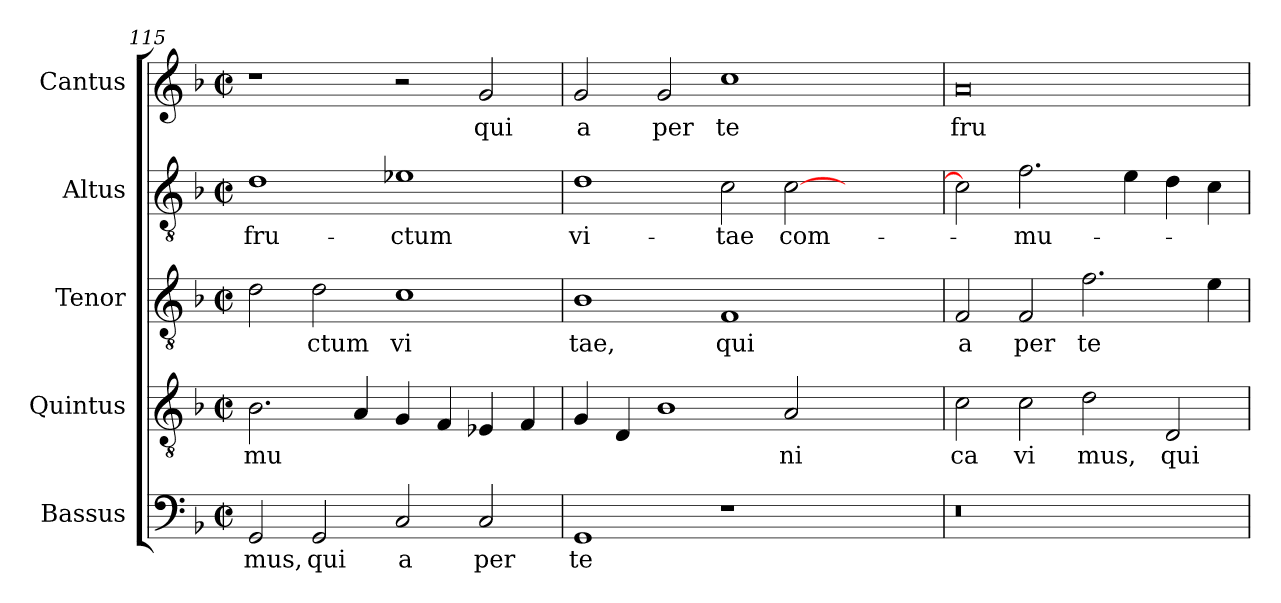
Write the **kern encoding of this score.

**kern	**text	**kern	**text	**kern	**text	**kern	**text	**kern	**text
*part5	*part5	*part4	*part4	*part3	*part3	*part2	*part2	*part1	*part1
*staff5	*staff5	*staff4	*staff4	*staff3	*staff3	*staff2	*staff2	*staff1	*staff1
*I"Bassus	*	*I"Quintus	*	*I"Tenor	*	*I"Altus	*	*I"Cantus	*
*clefF4	*	*clefGv2	*	*clefGv2	*	*clefGv2	*	*clefG2	*
*k[b-]	*	*k[b-]	*	*k[b-]	*	*k[b-]	*	*k[b-]	*
*F:	*	*F:	*	*F:	*	*F:	*	*F:	*
*M2/2	*	*M2/2	*	*M2/2	*	*M2/2	*	*M2/2	*
*met(c|)	*	*met(c|)	*	*met(c|)	*	*met(c|)	*	*met(c|)	*
=115	=115	=115	=115	=115	=115	=115	=115	=115	=115
!	!LO:LY:b:cj	!	!LO:LY:b	!	!	!	!LO:LY:b:cj	!	!
2GG/	mus,	2.B-\	mu	2d\	.	1d	fru-	1r	.
!	!LO:LY:b:cj	!	!	!	!LO:LY:b:cj	!	!	!	!
2GG/	qui	.	.	2d\	ctum	.	.	.	.
.	.	4A/	.	.	.	.	.	.	.
!	!LO:LY:b:cj	!	!	!	!LO:LY:b:cj	!	!LO:LY:b:cj	!	!
2C/	a	4G/	.	1c	vi	1e-X	-ctum	2r	.
.	.	4F/	.	.	.	.	.	.	.
!	!LO:LY:b:cj	!	!	!	!	!	!	!	!LO:LY:b:cj
2C/	per	4E-X/	.	.	.	.	.	2g/	qui
.	.	4F/	.	.	.	.	.	.	.
=116	=116	=116	=116	=116	=116	=116	=116	=116	=116
!	!LO:LY:b:cj	!	!	!	!LO:LY:b:cj	!	!LO:LY:b:cj	!	!LO:LY:b:cj
1GG	te	4G/	.	1B-	tae,	1d	vi-	2g/	a
.	.	4D/	.	.	.	.	.	.	.
!	!	!	!	!	!	!	!	!	!LO:LY:b:cj
.	.	1B-	.	.	.	.	.	2g/	per
!LO:N:vis=1	!	!	!	!	!LO:LY:b:cj	!	!LO:LY:b:cj	!	!LO:LY:b:cj
0r	.	.	.	1F	qui	2c\	-tae	1cc	te
!	!	!	!LO:LY:b:cj	!	!	!	!LO:LY:b	!	!
.	.	2A/	ni	.	.	[>2c\	com-	.	.
.	.	1ryy	.	1ryy	.	1ryy	.	1ryy	.
=117	=117	=117	=117	=117	=117	=117	=117	=117	=117
!	!	!	!LO:LY:b:cj	!	!LO:LY:b:cj	!	!	!	!LO:LY:b:cj
0r	.	2c\	ca	2F/	a	2c\]	.	0a	fru
!	!	!	!LO:LY:b:cj	!	!LO:LY:b:cj	!	!LO:LY:b	!	!
.	.	2c\	vi	2F/	per	2.f\	-mu-	.	.
!	!	!	!LO:LY:b:cj	!	!LO:LY:b:cj	!	!	!	!
.	.	2d\	mus,	2.f\	te	.	.	.	.
.	.	.	.	.	.	4e\	.	.	.
!	!	!	!LO:LY:b:cj	!	!	!	!	!	!
.	.	2D/	qui	.	.	4d\	.	.	.
.	.	.	.	4e\	.	4c\	.	.	.
=	=	=	=	=	=	=	=	=	=
*-	*-	*-	*-	*-	*-	*-	*-	*-	*-
